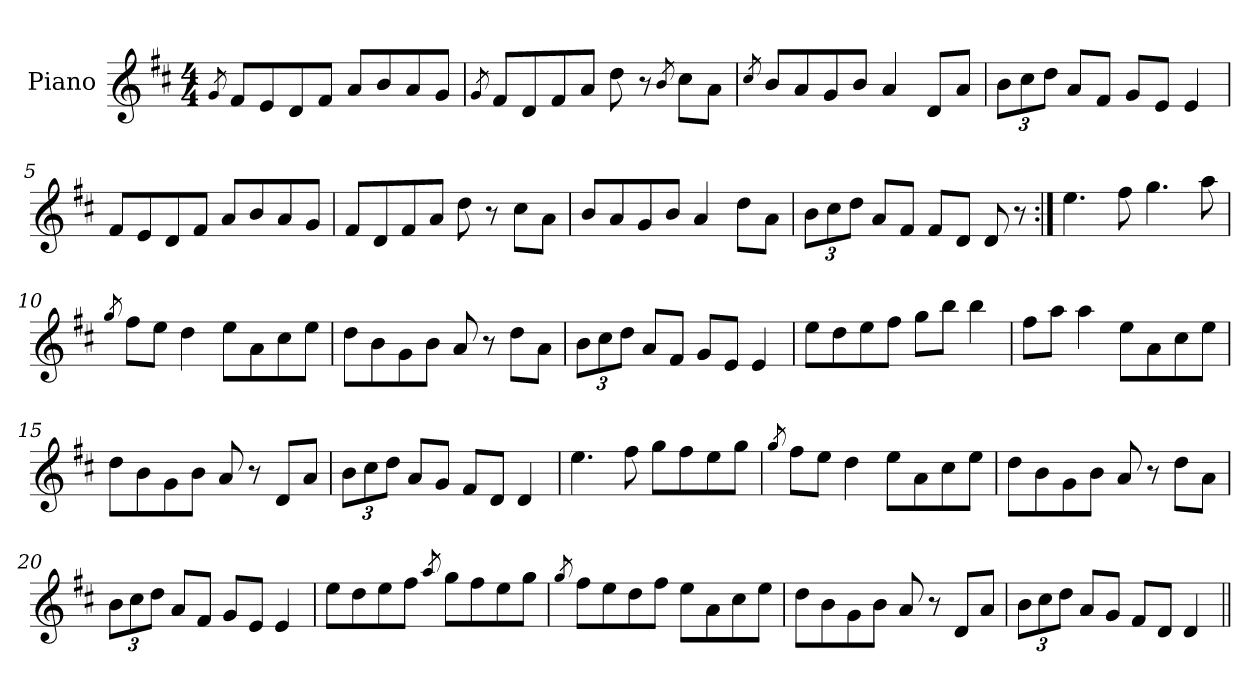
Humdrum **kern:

**kern
*part1
*staff1
*I"Piano
*I'Pno
*clefG2
*k[f#c#]
*D:
*M4/4
=1
8qg/
8f#/L
8e/
8d/
8f#/J
8a/L
8b/
8a/
8g/J
=2
8qg/
8f#/L
8d/
8f#/
8a/J
8dd\
8r
8qb/
8cc#\L
8a\J
=3
8qcc#/
8b/L
8a/
8g/
8b/J
4a/
8d/L
8a/J
!!LO:LB:g=z
=4
12b\L
12cc#\
12dd\J
8a/L
8f#/J
8g/L
8e/J
4e/
=5
8f#/L
8e/
8d/
8f#/J
8a/L
8b/
8a/
8g/J
=6
8f#/L
8d/
8f#/
8a/J
8dd\
8r
8cc#\L
8a\J
=7
8b/L
8a/
8g/
8b/J
4a/
8dd\L
8a\J
!!LO:LB:g=z
=8
12b\L
12cc#\
12dd\J
8a/L
8f#/J
8f#/L
8d/J
8d/
8r
=9:|!
4.ee\
8ff#\
4.gg\
8aa\
=10
8qgg/
8ff#\L
8ee\J
4dd\
8ee\L
8a\
8cc#\
8ee\J
=11
8dd\L
8b\
8g\
8b\J
8a/
8r
8dd\L
8a\J
!!LO:LB:g=z
=12
12b\L
12cc#\
12dd\J
8a/L
8f#/J
8g/L
8e/J
4e/
=13
8ee\L
8dd\
8ee\
8ff#\J
8gg\L
8bb\J
4bb\
=14
8ff#\L
8aa\J
4aa\
8ee\L
8a\
8cc#\
8ee\J
=15
8dd\L
8b\
8g\
8b\J
8a/
8r
8d/L
8a/J
!!LO:LB:g=z
=16
12b\L
12cc#\
12dd\J
8a/L
8g/J
8f#/L
8d/J
4d/
=17
4.ee\
8ff#\
8gg\L
8ff#\
8ee\
8gg\J
=18
8qgg/
8ff#\L
8ee\J
4dd\
8ee\L
8a\
8cc#\
8ee\J
=19
8dd\L
8b\
8g\
8b\J
8a/
8r
8dd\L
8a\J
!!LO:LB:g=z
=20
12b\L
12cc#\
12dd\J
8a/L
8f#/J
8g/L
8e/J
4e/
=21
8ee\L
8dd\
8ee\
8ff#\J
8qaa/
8gg\L
8ff#\
8ee\
8gg\J
=22
8qgg/
8ff#\L
8ee\
8dd\
8ff#\J
8ee\L
8a\
8cc#\
8ee\J
=23
8dd\L
8b\
8g\
8b\J
8a/
8r
8d/L
8a/J
!!LO:LB:g=z
=24
12b\L
12cc#\
12dd\J
8a/L
8g/J
8f#/L
8d/J
4d/
=||
*-
